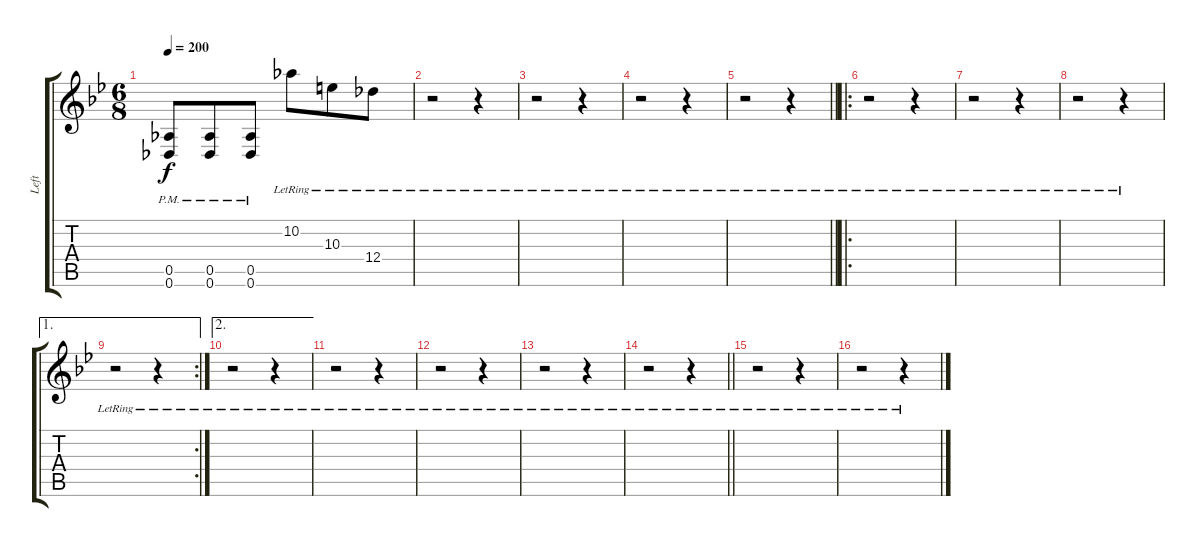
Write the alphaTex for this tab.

\track ("Left" "Left") {instrument overdrivenguitar}
\staff {score tabs}
\tuning (Eb4 Bb3 Gb3 Db3 Ab2 Db2) {hide}
\ts (6 8)
\tempo 200
\clef g2
\ks bb
(0.5{pm} 0.6{pm}).8{dy f} (0.5{pm} 0.6{pm}).8 (0.5{pm} 0.6{pm}).8 10.2{lr}.8 10.3{lr}.8 12.4{lr}.8 |
r.2 r.4 |
r.2 r.4 |
r.2 r.4 |
\barLineRight lightlight
r.2 r.4 |
\ro
r.2 r.4 |
r.2 r.4 |
r.2 r.4 |
\ae 1
\rc 2
r.2 r.4 |
\ae 2
r.2 r.4 |
r.2 r.4 |
r.2 r.4 |
r.2 r.4 |
\barLineRight lightlight
r.2 r.4 |
r.2 r.4 |
r.2 r.4
